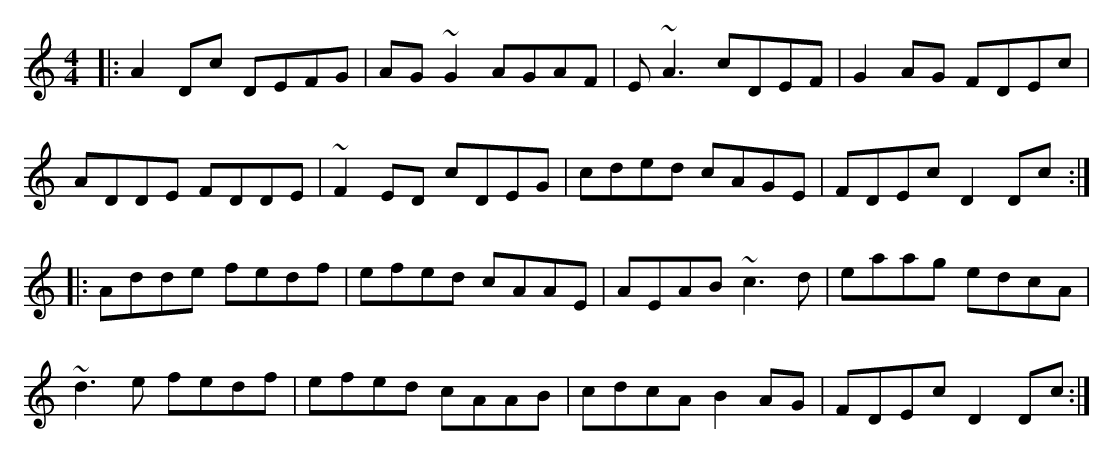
X:1
M:4/4
K:Ddor
|:A2Dc DEFG|AG~G2 AGAF|E ~A3 cDEF|G2AG FDEc|
ADDE FDDE|~F2ED cDEG|cded cAGE|FDEc D2Dc:|
|:Adde fedf|efed cAAE|AEAB ~c3d|eaag edcA|
~d3e fedf|efed cAAB|cdcA B2AG|FDEc D2Dc:|
